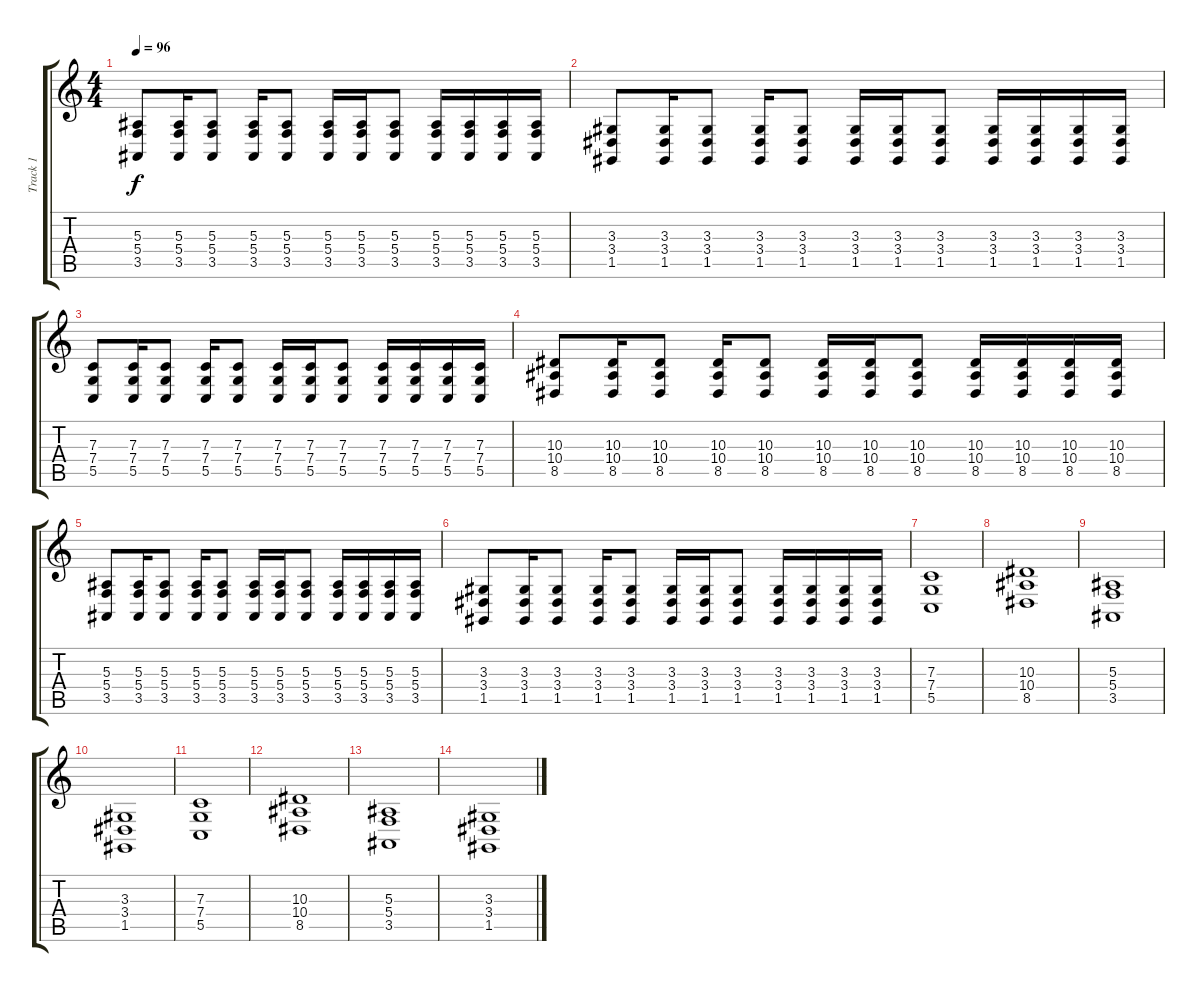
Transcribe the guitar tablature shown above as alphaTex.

\track ("Track 1" "Track 1") {instrument violin}
\staff {score tabs}
\tuning (D4 A3 F3 C3 G2 C2) {hide}
\ts (4 4)
\tempo 96
\clef g2
\ks c
(5.3 5.4 3.5).8{dy f} (5.3 5.4 3.5).16 (5.3 5.4 3.5).8 (5.3 5.4 3.5).16 (5.3 5.4 3.5).8 (5.3 5.4 3.5).16 (5.3 5.4 3.5).16 (5.3 5.4 3.5).8 (5.3 5.4 3.5).16 (5.3 5.4 3.5).16 (5.3 5.4 3.5).16 (5.3 5.4 3.5).16 |
(3.3 3.4 1.5).8 (3.3 3.4 1.5).16 (3.3 3.4 1.5).8 (3.3 3.4 1.5).16 (3.3 3.4 1.5).8 (3.3 3.4 1.5).16 (3.3 3.4 1.5).16 (3.3 3.4 1.5).8 (3.3 3.4 1.5).16 (3.3 3.4 1.5).16 (3.3 3.4 1.5).16 (3.3 3.4 1.5).16 |
(7.3 7.4 5.5).8 (7.3 7.4 5.5).16 (7.3 7.4 5.5).8 (7.3 7.4 5.5).16 (7.3 7.4 5.5).8 (7.3 7.4 5.5).16 (7.3 7.4 5.5).16 (7.3 7.4 5.5).8 (7.3 7.4 5.5).16 (7.3 7.4 5.5).16 (7.3 7.4 5.5).16 (7.3 7.4 5.5).16 |
(10.3 10.4 8.5).8 (10.3 10.4 8.5).16 (10.3 10.4 8.5).8 (10.3 10.4 8.5).16 (10.3 10.4 8.5).8 (10.3 10.4 8.5).16 (10.3 10.4 8.5).16 (10.3 10.4 8.5).8 (10.3 10.4 8.5).16 (10.3 10.4 8.5).16 (10.3 10.4 8.5).16 (10.3 10.4 8.5).16 |
(5.3 5.4 3.5).8 (5.3 5.4 3.5).16 (5.3 5.4 3.5).8 (5.3 5.4 3.5).16 (5.3 5.4 3.5).8 (5.3 5.4 3.5).16 (5.3 5.4 3.5).16 (5.3 5.4 3.5).8 (5.3 5.4 3.5).16 (5.3 5.4 3.5).16 (5.3 5.4 3.5).16 (5.3 5.4 3.5).16 |
(3.3 3.4 1.5).8 (3.3 3.4 1.5).16 (3.3 3.4 1.5).8 (3.3 3.4 1.5).16 (3.3 3.4 1.5).8 (3.3 3.4 1.5).16 (3.3 3.4 1.5).16 (3.3 3.4 1.5).8 (3.3 3.4 1.5).16 (3.3 3.4 1.5).16 (3.3 3.4 1.5).16 (3.3 3.4 1.5).16 |
(7.3 7.4 5.5).1 |
(10.3 10.4 8.5).1 |
(5.3 5.4 3.5).1 |
(3.3 3.4 1.5).1 |
(7.3 7.4 5.5).1{instrument electricguitarclean} |
(10.3 10.4 8.5).1 |
(5.3 5.4 3.5).1 |
(3.3 3.4 1.5).1
